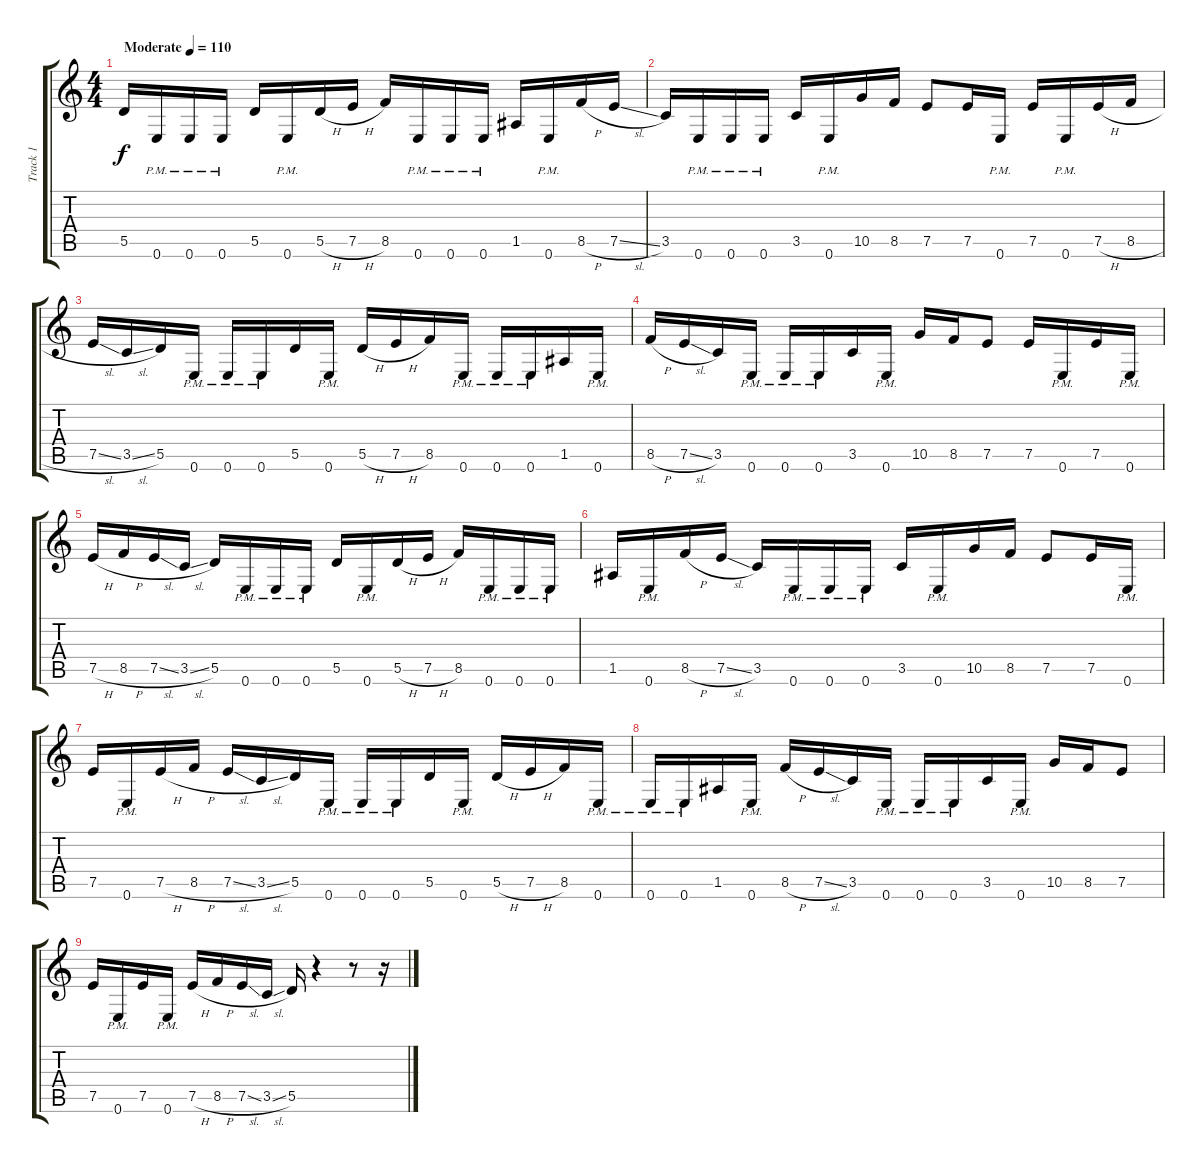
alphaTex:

\track ("Track 1" "Track 1") {instrument distortionguitar}
\staff {score tabs}
\tuning (E4 B3 G3 D3 A2 E2) {hide}
\ts (4 4)
\tempo (110 "Moderate")
\clef g2
\ks c
5.5.16{dy f instrument distortionguitar} 0.6{pm}.16 0.6{pm}.16 0.6{pm}.16 5.5.16 0.6{pm}.16 5.5{h}.16 7.5{h}.16 8.5.16 0.6{pm}.16 0.6{pm}.16 0.6{pm}.16 1.5.16 0.6{pm}.16 8.5{h}.16 7.5{sl}.16 |
3.5.16 0.6{pm}.16 0.6{pm}.16 0.6{pm}.16 3.5.16 0.6{pm}.16 10.5.16 8.5.16 7.5.8 7.5.16 0.6{pm}.16 7.5.16 0.6{pm}.16 7.5{h}.16 8.5{h}.16 |
7.5{sl}.16 3.5{sl}.16 5.5.16 0.6{pm}.16 0.6{pm}.16 0.6{pm}.16 5.5.16 0.6{pm}.16 5.5{h}.16 7.5{h}.16 8.5.16 0.6{pm}.16 0.6{pm}.16 0.6{pm}.16 1.5.16 0.6{pm}.16 |
8.5{h}.16 7.5{sl}.16 3.5.16 0.6{pm}.16 0.6{pm}.16 0.6{pm}.16 3.5.16 0.6{pm}.16 10.5.16 8.5.16 7.5.8 7.5.16 0.6{pm}.16 7.5.16 0.6{pm}.16 |
7.5{h}.16 8.5{h}.16 7.5{sl}.16 3.5{sl}.16 5.5.16 0.6{pm}.16 0.6{pm}.16 0.6{pm}.16 5.5.16 0.6{pm}.16 5.5{h}.16 7.5{h}.16 8.5.16 0.6{pm}.16 0.6{pm}.16 0.6{pm}.16 |
1.5.16 0.6{pm}.16 8.5{h}.16 7.5{sl}.16 3.5.16 0.6{pm}.16 0.6{pm}.16 0.6{pm}.16 3.5.16 0.6{pm}.16 10.5.16 8.5.16 7.5.8 7.5.16 0.6{pm}.16 |
7.5.16 0.6{pm}.16 7.5{h}.16 8.5{h}.16 7.5{sl}.16 3.5{sl}.16 5.5.16 0.6{pm}.16 0.6{pm}.16 0.6{pm}.16 5.5.16 0.6{pm}.16 5.5{h}.16 7.5{h}.16 8.5.16 0.6{pm}.16 |
0.6{pm}.16 0.6{pm}.16 1.5.16 0.6{pm}.16 8.5{h}.16 7.5{sl}.16 3.5.16 0.6{pm}.16 0.6{pm}.16 0.6{pm}.16 3.5.16 0.6{pm}.16 10.5.16 8.5.16 7.5.8 |
7.5.16 0.6{pm}.16 7.5.16 0.6{pm}.16 7.5{h}.16 8.5{h}.16 7.5{sl}.16 3.5{sl}.16 5.5.16 r.4 r.8 r.16
